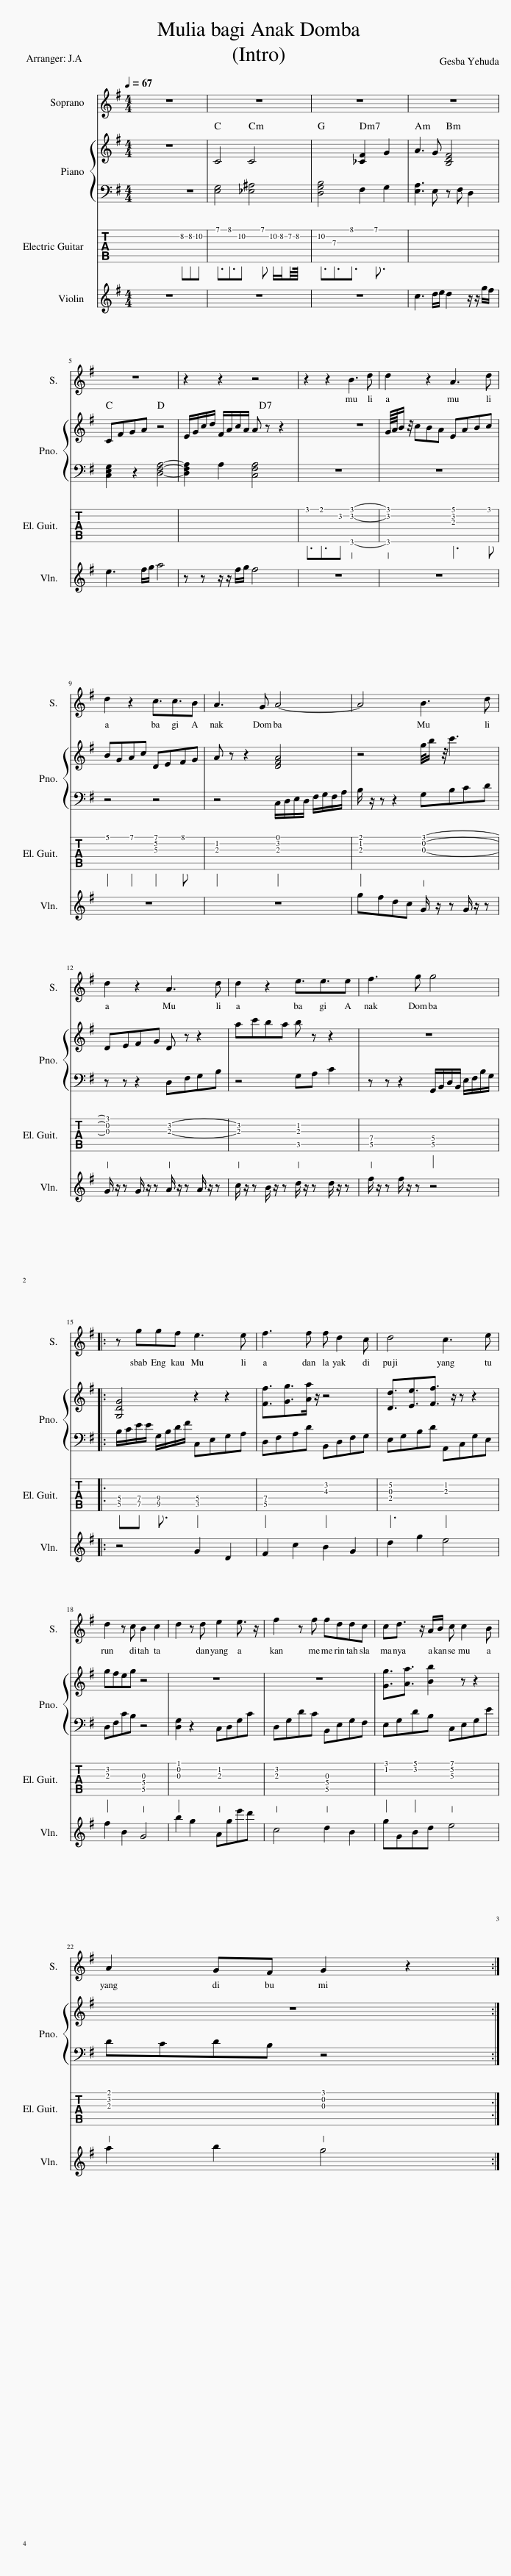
X:1
%%score 1 { 2 | 3 } 4 5
L:1/8
Q:1/4=67
M:4/4
I:linebreak $
K:G
V:1 treble
V:2 treble
V:3 bass
V:4 tab stafflines=6 strings=E2,A2,D3,G3,B3,E4
V:5 treble
V:1
 z8 | z8 | z8 | z8 |$ z8 | %5
 z2 z2 z4 | z2 z2 B3 d | d2 z2 A3 d |$ d2 z2 c3/2c3/2B | A3 G A4- | %10
 A4 B3 d |$ d2 z2 A3 d | d2 z2 e3/2e3/2e | f3 g g4 |:$ z ggf e3 e | %15
 f3 f f d2 c | d4 c3 e |$ d2 z c B2 c2 | d2 z d e2 e3/2 z/ | f2 z f fddc | %20
 cd3/2 z/ A/B/ c c2 B |$ A2 GF G2 z2 :| %22
V:2
 z8 | C4 C4 | x2 x2 [_CF]2 G2 | A3 G [B,DF]4 |$ CFGA z4 | %5
 E/G/c/d/ F/A/c/A/ A z z2 | z8 | G/8A/8B/ z/4 cBA EABc |$ BGAc DEFG | A z z2 [DFA]4 | %10
 z4 g/4b/ z/4 c'3 |$ DEFG D z z2 | ac'ba b z z2 | z8 |:$ [G,DG]4 z2 z2 | %15
 [Ff]3/2[Gg]>[Aa] z/ z4 | [Dd]3/2[Ee]3/2[Ff]3/2 z/ z z2 |$ gfeg z4 | z8 | z8 | %20
 [Gg]3/2[Aa]3/2 [Bb]2 z z2 |$ z8 :| %22
V:3
 z8 | [E,G,]4 [_E,^A,]4 | [D,G,B,]4 F,2 G,2 | [E,A,]3 E, z F, D,2 |$ [C,E,G,]2 z2 [D,F,A,]4- | %5
 [D,F,A,]2 A,2 [C,F,A,]4 | z8 | z8 |$ z4 z4 | z4 C,/D,/E,/D,/ F,/G,/F,/A,/ | %10
 B,/ z/ z z2 G,B,CD |$ z z z2 D,F,G,B, | z4 G,A, C2 | z z z2 G,,/B,,/D,/B,,/ E,/F,/B,/G,/ |:$ B,/C/E/E/ G,/B,/D/F/ C,E,G,A, | %15
 D,F,A,D B,,D,F,G, | E,G,B,D A,,C,G,E, |$ D,F,CB, z4 | [D,G,]2 z2 C,D,G,C | D,G,DC B,,E,G,F, | %20
 E,G,DB, C,E,G,E |$ DCDB, z4 :| %22
V:4
 x x x2 x !2!G!2!G!2!A | !1!B3/2!1!c3/2!2!A x !1!B !2!A/!2!G/!2!F/4>!2!G/4 x/ | !2!A3/2!3!D3/2!1!c3/2 x/ !1!B3/2 x/ x | x8 |$ x8 | %5
 x8 | !1!G3/2!1!F3/2!2!D [!6!G,,!2!D!1!G]4- | [!6!G,,!2!D!1!G]4 [!3!A,!2!D!1!A]3 !1!G |$ !1!A2 !1!B2 [!3!C!2!E!1!B]2 !1!c x | [!3!A,!2!C]2 x2 [!3!A,!2!D!1!E]2 x2 | %10
 [!3!A,!2!C!1!F]2 x2 [!3!G,!2!B,!1!G]4- |$ [!3!G,!2!B,!1!G]4 [!3!A,!2!D]4- | [!3!A,!2!D]4 [!5!C,!3!A,!2!C]4 | [!5!D,!4!A,]4 [!5!D,!4!G,]2 x2 |:$ [!5!D,!4!G,][!5!E,!4!A,] [!5!F,!4!B,]3/2 x/ [!5!C,!4!G,]2 x2 | %15
 [!5!D,!4!A,]2 x2 [!3!B,!2!D]2 x x | [!4!E,!3!G,!2!E]3 x [!3!A,!2!C]2 x2 |$ [!3!A,!2!D]2 x2 [!5!D,!3!G,!4!G,]4 | [!3!G,!2!B,!1!=F]2 x2 [!3!A,!2!C]4 | [!3!A,!2!D]4 [!5!D,!4!G,!3!G,]4 | %20
 [!2!C!1!G]2 [!2!D!1!A]2 [!3!C!2!E!1!B]4 |$ [!3!A,!2!D!1!F]4 [!3!G,!2!B,!1!G]4 :| %22
V:5
 z8 | z8 | z8 | c3 d/e/ d2 z/ z/ g/f/ |$ e3 f/g/ a4 | %5
 z z z/ z/ f/g/ f4 | z8 | z8 |$ z8 | z8 | %10
 gfdc G/ z/ z G/ z/ z |$ G/ z/ z G/ z/ z A/ z/ z A/ z/ z | c/ z/ z B/ z/ z d/ z/ z d/ z/ z | f/ z/ z f/ z/ z z4 |:$ z4 G2 D2 | %15
 F2 c2 B2 G2 | d2 g2 e4 |$ f2 B2 G4 | b2 g2 Age'd' | c4 d2 B2 | %20
 gGBd e4 |$ a2 b2 g4 :| %22
